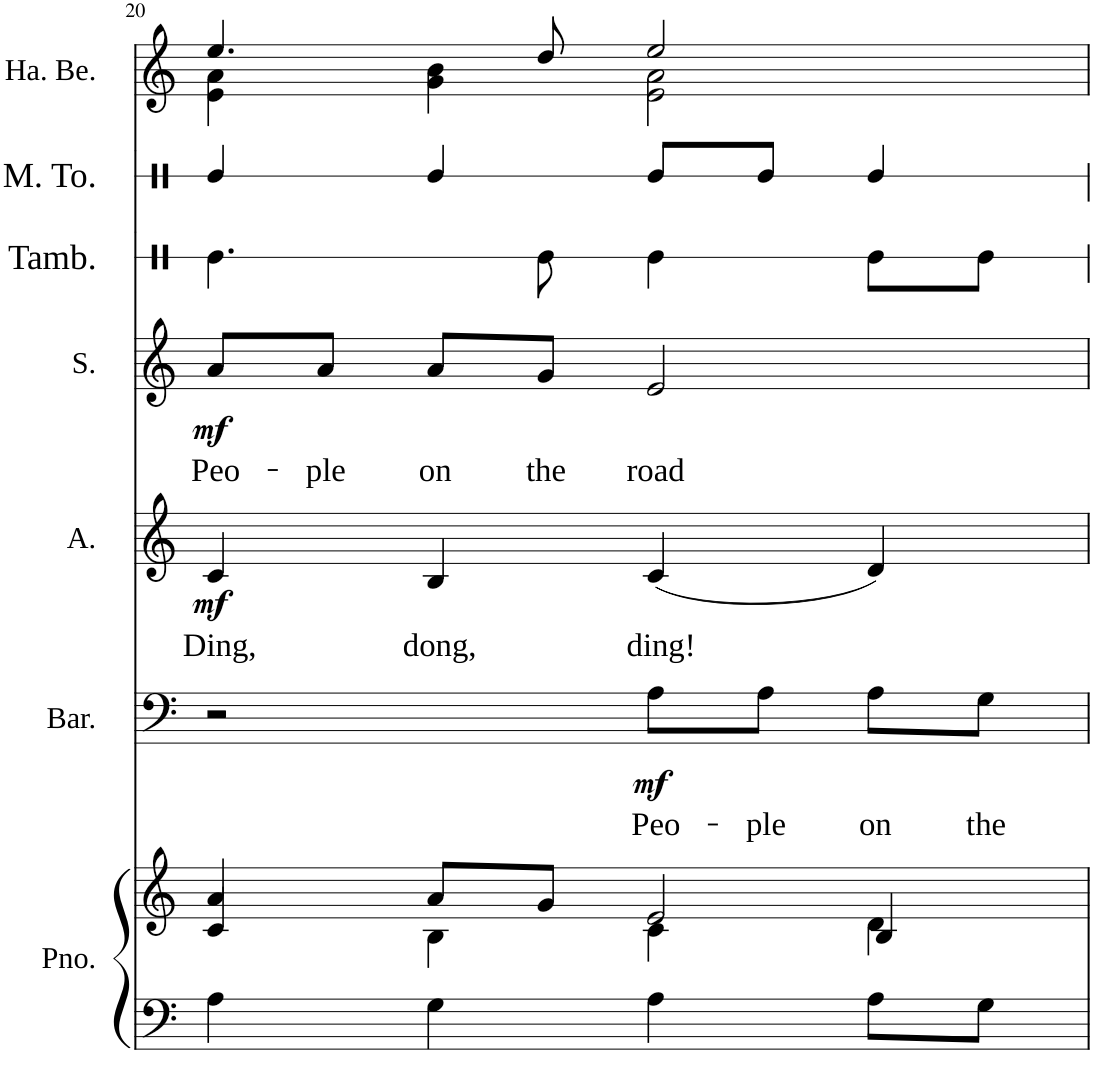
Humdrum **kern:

**kern	**kern	**kern	**text	**dynam	**kern	**text	**dynam	**kern	**text	**dynam	**kern	**kern	**kern
*part7	*part7	*part6	*part6	*part6	*part5	*part5	*part5	*part4	*part4	*part4	*part3	*part2	*part1
*staff8	*staff7	*staff6	*staff6	*staff6	*staff5	*staff5	*staff5	*staff4	*staff4	*staff4	*staff3	*staff2	*staff1
*I"Piano	*	*I"Baritone	*	*	*I"Alto	*	*	*I"Soprano	*	*	*I"Tambourine	*I"Mid Tom	*I"Hand Bells
*I'Pno.	*	*I'Bar.	*	*	*I'A.	*	*	*I'S.	*	*	*I'Tamb.	*I'M. To.	*I'Ha. Be.
!!LO:PB:g=z
*clefF4	*clefG2	*clefF4	*	*	*clefG2	*	*	*clefG2	*	*	*clefX	*clefX	*clefG2
*k[]	*k[]	*k[]	*	*	*k[]	*	*	*k[]	*	*	*k[]	*k[]	*k[]
*M4/4	*M4/4	*M4/4	*	*	*M4/4	*	*	*M4/4	*	*	*M4/4	*M4/4	*M4/4
=20	=20	=20	=20	=20	=20	=20	=20	=20	=20	=20	=20	=20	=20
*	*^	*	*	*	*	*	*	*	*	*	*	*	*
*	*	*^	*	*	*	*	*	*	*	*	*	*	*	*
!	!	!	!	!	!	!	!	!LO:LY:b	!LO:DY:b	!	!LO:LY:b	!LO:DY:b	!	!	!
*	*	*	*	*	*	*	*	*	*	*	*	*	*	*	*^
4A\	4a/	4ryy	4c/	2r	.	.	4c/	Ding,	mf	8a/L	Peo-	mf	4.Re\	4Re/	4.ee/	4e\ 4a\
!	!	!	!	!	!	!	!	!	!	!	!LO:LY:b	!	!	!	!	!
.	.	.	.	.	.	.	.	.	.	8a/J	ple	.	.	.	.	.
!	!	!	!	!	!	!	!	!LO:LY:b	!	!	!LO:LY:b	!	!	!	!	!
4G\	8a/L	4B\	1ryy	.	.	.	4B/	dong,	.	8a/L	on	.	.	4Re/	.	4g\ 4b\
!	!	!	!	!	!	!	!	!	!	!	!LO:LY:b	!	!	!	!	!
.	8g/J	.	.	.	.	.	.	.	.	8g/J	the	.	8Re\	.	8dd/	.
!	!	!	!	!	!LO:LY:b	!LO:DY:b	!	!LO:LY:b	!	!	!LO:LY:b	!	!	!	!	!
4A\	2e/	4c\	.	8A\L	Peo-	mf	(4c/	ding!	.	2e/	road	.	4Re\	8Re/L	2ee/	2e\ 2a\
!	!	!	!	!	!LO:LY:b	!	!	!	!	!	!	!	!	!	!	!
.	.	.	.	8A\J	ple	.	.	.	.	.	.	.	.	8Re/J	.	.
!	!	!	!	!	!LO:LY:b	!	!	!	!	!	!	!	!	!	!	!
8A\L	.	4d\	.	8A\L	on	.	4d/)	.	.	.	.	.	8Re\L	4Re/	.	.
!	!	!	!	!	!LO:LY:b	!	!	!	!	!	!	!	!	!	!	!
8G\J	.	.	.	8G\J	the	.	.	.	.	.	.	.	8Re\J	.	.	.
4ryy	4B/	4ryy	.	4ryy	.	.	4ryy	.	.	4ryy	.	.	4ryy	4ryy	4ryy	4ryy
*	*v	*v	*v	*	*	*	*	*	*	*	*	*	*	*	*v	*v
=	=	=	=	=	=	=	=	=	=	=	=	=	=
*-	*-	*-	*-	*-	*-	*-	*-	*-	*-	*-	*-	*-	*-
